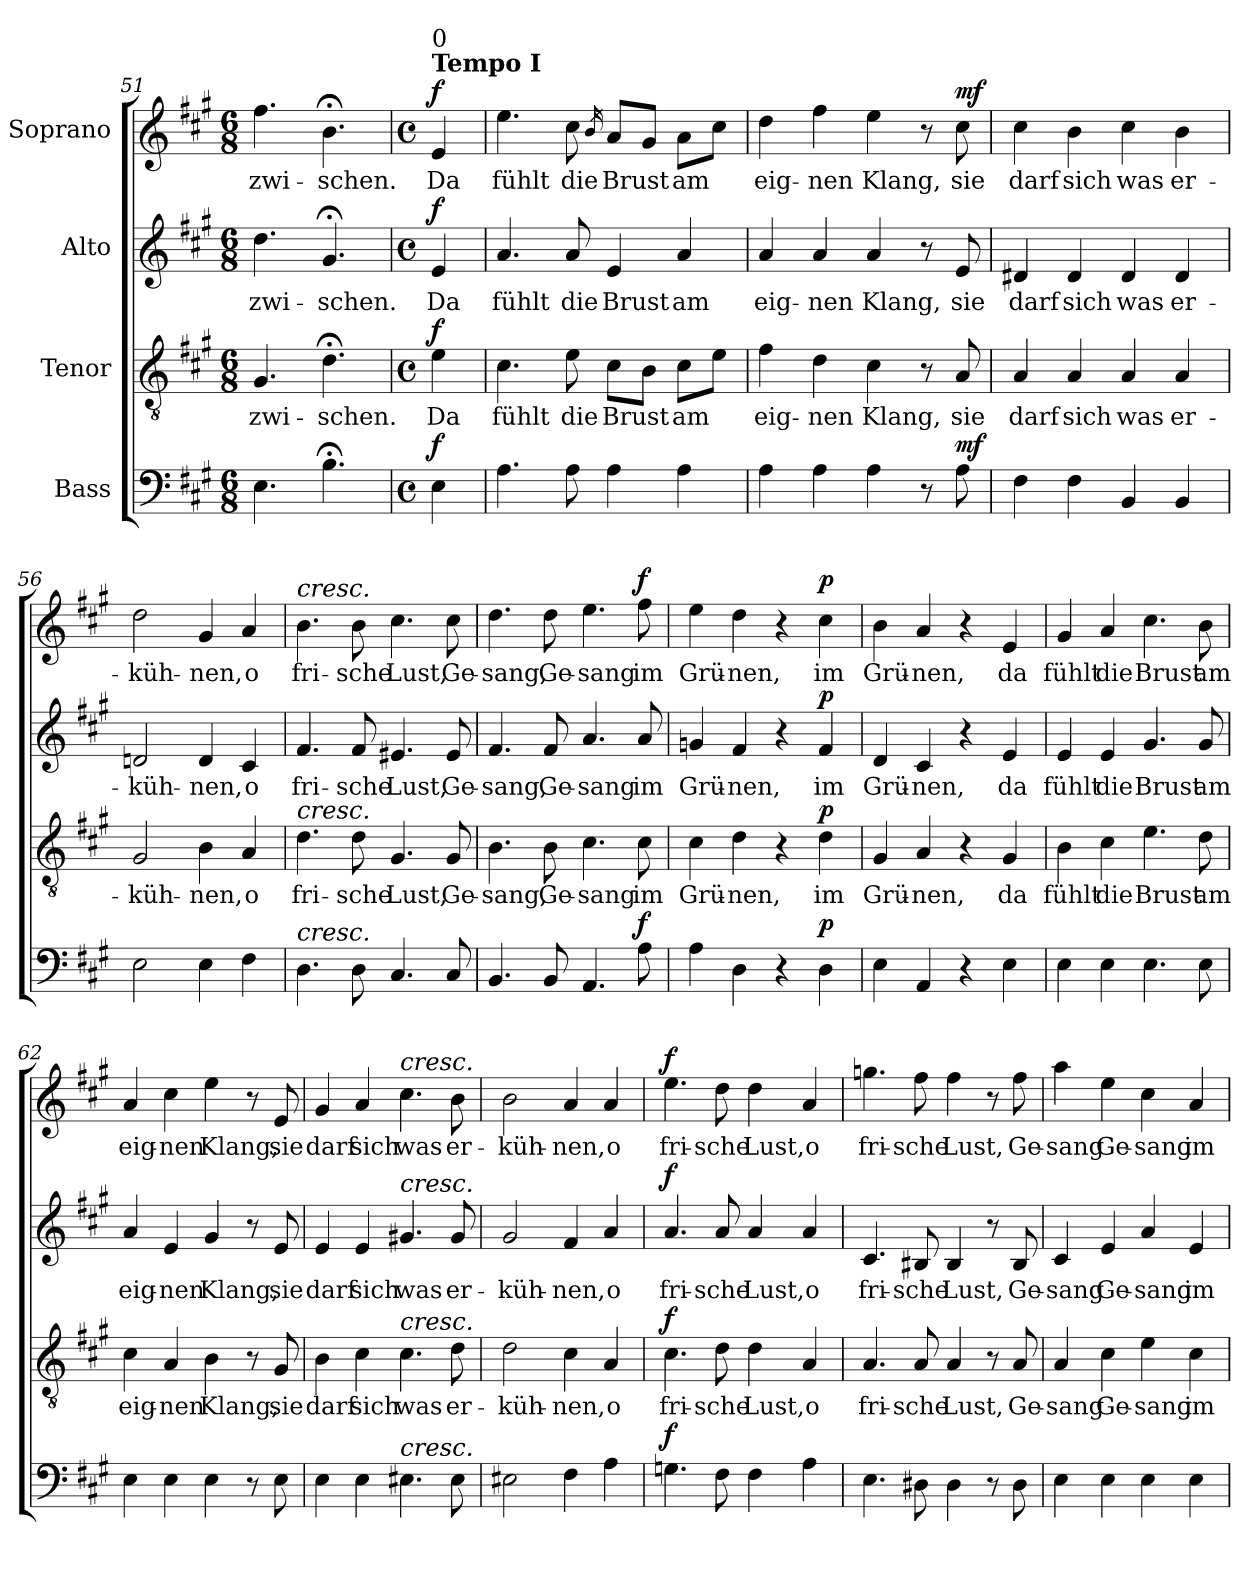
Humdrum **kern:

**kern	**dynam	**kern	**text	**dynam	**kern	**text	**dynam	**kern	**text	**dynam
*part4	*part4	*part3	*part3	*part3	*part2	*part2	*part2	*part1	*part1	*part1
*staff4	*staff4	*staff3	*staff3	*staff3	*staff2	*staff2	*staff2	*staff1	*staff1	*staff1
*I"Bass	*	*I"Tenor	*	*	*I"Alto	*	*	*I"Soprano	*	*
*clefF4	*	*clefGv2	*	*	*clefG2	*	*	*clefG2	*	*
*k[f#c#g#]	*	*k[f#c#g#]	*	*	*k[f#c#g#]	*	*	*k[f#c#g#]	*	*
*M6/8	*	*M6/8	*	*	*M6/8	*	*	*M6/8	*	*
=51	=51	=51	=51	=51	=51	=51	=51	=51	=51	=51
4.E\	.	4.G#/	-zwi-	.	4.dd\	-zwi-	.	4.ff#\	-zwi-	.
4.B;<\	.	4.d;<\	-schen.	.	4.g#;</	-schen.	.	4.b;<\	-schen.	.
=52	=52	=52	=52	=52	=52	=52	=52	=52	=52	=52
*M4/4	*	*M4/4	*	*	*M4/4	*	*	*M4/4	*	*
*met(c)	*	*met(c)	*	*	*met(c)	*	*	*met(c)	*	*
!	!	!	!	!	!	!	!	!LO:TX:a:B:t=Tempo I	!	!
!	!	!	!	!	!	!	!	!LO:TX:a:t=0	!	!
!	!LO:DY:a	!	!	!LO:DY:a	!	!	!LO:DY:a	!	!	!LO:DY:a
4E\	f	4e\	Da	f	4e/	Da	f	4e/	Da	f
=53	=53	=53	=53	=53	=53	=53	=53	=53	=53	=53
4.A\	.	4.c#\	fühlt	.	4.a/	fühlt	.	4.ee\	fühlt	.
8A\	.	8e\	die	.	8a/	die	.	8cc#\	die	.
.	.	.	.	.	.	.	.	16qb/	.	.
4A\	.	8c#\L	Brust	.	4e/	Brust	.	8a/L	Brust	.
.	.	8B\J	.	.	.	.	.	8g#/J	.	.
4A\	.	8c#\L	am	.	4a/	am	.	8a\L	am	.
.	.	8e\J	.	.	.	.	.	8cc#\J	.	.
=54	=54	=54	=54	=54	=54	=54	=54	=54	=54	=54
4A\	.	4f#\	eig-	.	4a/	eig-	.	4dd\	eig-	.
4A\	.	4d\	-nen	.	4a/	-nen	.	4ff#\	-nen	.
4A\	.	4c#\	Klang,	.	4a/	Klang,	.	4ee\	Klang,	.
8r	.	8r	.	.	8r	.	.	8r	.	.
!	!LO:DY:a	!	!	!	!	!	!	!	!	!LO:DY:a
8A\	mf	8A/	sie	.	8e/	sie	.	8cc#\	sie	mf
=55	=55	=55	=55	=55	=55	=55	=55	=55	=55	=55
4F#\	.	4A/	darf	.	4d#X/	darf	.	4cc#\	darf	.
4F#\	.	4A/	sich	.	4d#/	sich	.	4b\	sich	.
4BB/	.	4A/	was	.	4d#/	was	.	4cc#\	was	.
4BB/	.	4A/	er-	.	4d#/	er-	.	4b\	er-	.
=56	=56	=56	=56	=56	=56	=56	=56	=56	=56	=56
2E\	.	2G#/	-küh-	.	2dn/	-küh-	.	2dd\	-küh-	.
4E\	.	4B\	-nen,	.	4d/	-nen,	.	4g#/	-nen,	.
4F#\	.	4A/	o	.	4c#/	o	.	4a/	o	.
=57	=57	=57	=57	=57	=57	=57	=57	=57	=57	=57
!	!	!	!	!	!	!	!	!LO:TX:a:i:t=cresc.	!	!
!	!	!LO:TX:a:i:t=cresc.	!	!	!	!	!	!	!	!
!LO:TX:a:i:t=cresc.	!	!	!	!	!	!	!	!	!	!
4.D\	.	4.d\	fri-	.	4.f#/	fri-	.	4.b\	fri-	.
8D\	.	8d\	-sche	.	8f#/	-sche	.	8b\	-sche	.
4.C#/	.	4.G#/	Lust,	.	4.e#X/	Lust,	.	4.cc#\	Lust,	.
8C#/	.	8G#/	Ge-	.	8e#/	Ge-	.	8cc#\	Ge-	.
=58	=58	=58	=58	=58	=58	=58	=58	=58	=58	=58
4.BB/	.	4.B\	-sang,	.	4.f#/	-sang,	.	4.dd\	-sang,	.
8BB/	.	8B\	Ge-	.	8f#/	Ge-	.	8dd\	Ge-	.
4.AA/	.	4.c#\	-sang	.	4.a/	-sang	.	4.ee\	-sang	.
!	!LO:DY:a	!	!	!	!	!	!	!	!	!LO:DY:a
8A\	f	8c#\	im	.	8a/	im	.	8ff#\	im	f
=59	=59	=59	=59	=59	=59	=59	=59	=59	=59	=59
4A\	.	4c#\	Grü-	.	4gn/	Grü-	.	4ee\	Grü-	.
4D\	.	4d\	-nen,	.	4f#/	-nen,	.	4dd\	-nen,	.
4r	.	4r	.	.	4r	.	.	4r	.	.
!	!LO:DY:a	!	!	!LO:DY:a	!	!	!LO:DY:a	!	!	!LO:DY:a
4D\	p	4d\	im	p	4f#/	im	p	4cc#\	im	p
=60	=60	=60	=60	=60	=60	=60	=60	=60	=60	=60
4E\	.	4G#/	Grü-	.	4d/	Grü-	.	4b\	Grü-	.
4AA/	.	4A/	-nen,	.	4c#/	-nen,	.	4a/	-nen,	.
4r	.	4r	.	.	4r	.	.	4r	.	.
4E\	.	4G#/	da	.	4e/	da	.	4e/	da	.
=61	=61	=61	=61	=61	=61	=61	=61	=61	=61	=61
4E\	.	4B\	fühlt	.	4e/	fühlt	.	4g#/	fühlt	.
4E\	.	4c#\	die	.	4e/	die	.	4a/	die	.
4.E\	.	4.e\	Brust	.	4.g#/	Brust	.	4.cc#\	Brust	.
8E\	.	8d\	am	.	8g#/	am	.	8b\	am	.
=62	=62	=62	=62	=62	=62	=62	=62	=62	=62	=62
4E\	.	4c#\	eig-	.	4a/	eig-	.	4a/	eig-	.
4E\	.	4A/	-nen	.	4e/	-nen	.	4cc#\	-nen	.
4E\	.	4B\	Klang,	.	4g#/	Klang,	.	4ee\	Klang,	.
8r	.	8r	.	.	8r	.	.	8r	.	.
8E\	.	8G#/	sie	.	8e/	sie	.	8e/	sie	.
=63	=63	=63	=63	=63	=63	=63	=63	=63	=63	=63
4E\	.	4B\	darf	.	4e/	darf	.	4g#/	darf	.
4E\	.	4c#\	sich	.	4e/	sich	.	4a/	sich	.
!	!	!	!	!	!	!	!	!LO:TX:a:i:t=cresc.	!	!
!	!	!	!	!	!LO:TX:a:i:t=cresc.	!	!	!	!	!
!	!	!LO:TX:a:i:t=cresc.	!	!	!	!	!	!	!	!
!LO:TX:a:i:t=cresc.	!	!	!	!	!	!	!	!	!	!
4.E#X\	.	4.c#\	was	.	4.g#X/	was	.	4.cc#\	was	.
8E#\	.	8d\	er-	.	8g#/	er-	.	8b\	er-	.
=64	=64	=64	=64	=64	=64	=64	=64	=64	=64	=64
2E#X\	.	2d\	-küh-	.	2g#/	-küh-	.	2b\	-küh-	.
4F#\	.	4c#\	-nen,	.	4f#/	-nen,	.	4a/	-nen,	.
4A\	.	4A/	o	.	4a/	o	.	4a/	o	.
=65	=65	=65	=65	=65	=65	=65	=65	=65	=65	=65
!	!LO:DY:a	!	!	!LO:DY:a	!	!	!LO:DY:a	!	!	!LO:DY:a
4.Gn\	f	4.c#\	fri-	f	4.a/	fri-	f	4.ee\	fri-	f
8F#\	.	8d\	-sche	.	8a/	-sche	.	8dd\	-sche	.
4F#\	.	4d\	Lust,	.	4a/	Lust,	.	4dd\	Lust,	.
4A\	.	4A/	o	.	4a/	o	.	4a/	o	.
=66	=66	=66	=66	=66	=66	=66	=66	=66	=66	=66
4.E\	.	4.A/	fri-	.	4.c#/	fri-	.	4.ggn\	fri-	.
8D#X\	.	8A/	-sche	.	8B#X/	-sche	.	8ff#\	-sche	.
4D#\	.	4A/	Lust,	.	4B#/	Lust,	.	4ff#\	Lust,	.
8r	.	8r	.	.	8r	.	.	8r	.	.
8D#\	.	8A/	Ge-	.	8B#/	Ge-	.	8ff#\	Ge-	.
=67	=67	=67	=67	=67	=67	=67	=67	=67	=67	=67
4E\	.	4A/	-sang	.	4c#/	-sang	.	4aa\	-sang	.
4E\	.	4c#\	Ge-	.	4e/	Ge-	.	4ee\	Ge-	.
4E\	.	4e\	-sang	.	4a/	-sang	.	4cc#\	-sang	.
4E\	.	4c#\	im	.	4e/	im	.	4a/	im	.
=	=	=	=	=	=	=	=	=	=	=
*-	*-	*-	*-	*-	*-	*-	*-	*-	*-	*-
